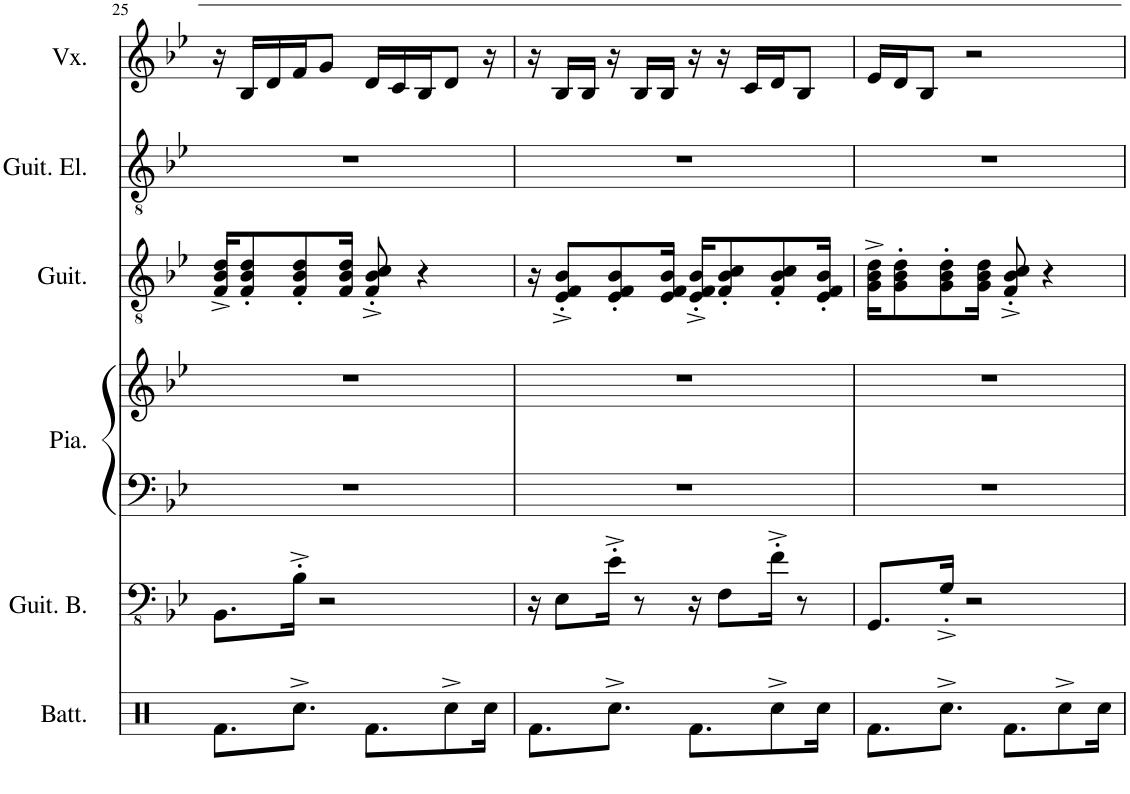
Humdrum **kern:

**kern	**kern	**kern	**kern	**kern	**kern	**kern
*part6	*part5	*part4	*part4	*part3	*part2	*part1
*staff7	*staff6	*staff5	*staff4	*staff3	*staff2	*staff1
*I"Batterie	*I"Guitare basse	*I"Piano	*	*I"Guitare acoustique	*I"Guitare électrique	*I"Voix
*I'Batt.	*I'Guit. B.	*I'Pia.	*	*I'Guit.	*I'Guit. El.	*I'Vx.
!!LO:PB:g=z
*clefX	*clefFv4	*clefF4	*clefG2	*clefGv2	*clefGv2	*clefG2
*k[]	*k[b-e-]	*k[b-e-]	*k[b-e-]	*k[b-e-]	*k[b-e-]	*k[b-e-]
*M6/8	*M6/8	*M6/8	*M6/8	*M6/8	*M6/8	*M6/8
=25	=25	=25	=25	=25	=25	=25
8.Rf\L	8.BBB-\L	2.r	2.r	16F/^ 16B-/^ 16d/^KL	2.r	16r
.	.	.	.	8F/' 8B-/' 8d/'	.	16B-/LL
.	.	.	.	.	.	16d/
8.Rcc^\J	16BB-'^\Jk	.	.	8F/' 8B-/' 8d/'	.	16f/J
.	2r	.	.	.	.	8g/J
.	.	.	.	16F/ 16B-/ 16d/Jk	.	.
8.Rf\L	.	.	.	8F/'^ 8B-/'^ 8c/'^	.	16d/LL
.	.	.	.	.	.	16c/
.	.	.	.	4r	.	16B-/J
8Rcc^\	.	.	.	.	.	8d/J
16Rcc\Jk	.	.	.	.	.	16r
=26	=26	=26	=26	=26	=26	=26
8.Rf\L	16r	2.r	2.r	16r	2.r	16r
.	8EE-\L	.	.	8E-/'^ 8F/'^ 8B-/'^L	.	16B-/LL
.	.	.	.	.	.	16B-/JJ
8.Rcc^\J	16E-'^\Jk	.	.	8E-/' 8F/' 8B-/'	.	16r
.	8r	.	.	.	.	16B-/LL
.	.	.	.	16E-/ 16F/ 16B-/Jk	.	16B-/JJ
8.Rf\L	16r	.	.	16E-/'^ 16F/'^ 16B-/'^KL	.	16r
.	8FF\L	.	.	8F/' 8B-/' 8c/'	.	16r
.	.	.	.	.	.	16c/LL
8Rcc^\	16F'^\Jk	.	.	8F/' 8B-/' 8c/'	.	16d/J
.	8r	.	.	.	.	8B-/J
16Rcc\Jk	.	.	.	16E-/' 16F/' 16B-/'Jk	.	.
=27	=27	=27	=27	=27	=27	=27
8.Rf\L	8.GGG/L	2.r	2.r	16G\^ 16B-\^ 16d\^KL	2.r	16e-/LL
.	.	.	.	8G\' 8B-\' 8d\'	.	16d/J
.	.	.	.	.	.	8B-/J
8.Rcc^\J	16GG'^/Jk	.	.	8G\' 8B-\' 8d\'	.	.
.	2r	.	.	.	.	2r
.	.	.	.	16G\ 16B-\ 16d\Jk	.	.
8.Rf\L	.	.	.	8F/'^ 8B-/'^ 8c/'^	.	.
.	.	.	.	4r	.	.
8Rcc^\	.	.	.	.	.	.
16Rcc\Jk	.	.	.	.	.	.
=	=	=	=	=	=	=
*-	*-	*-	*-	*-	*-	*-
